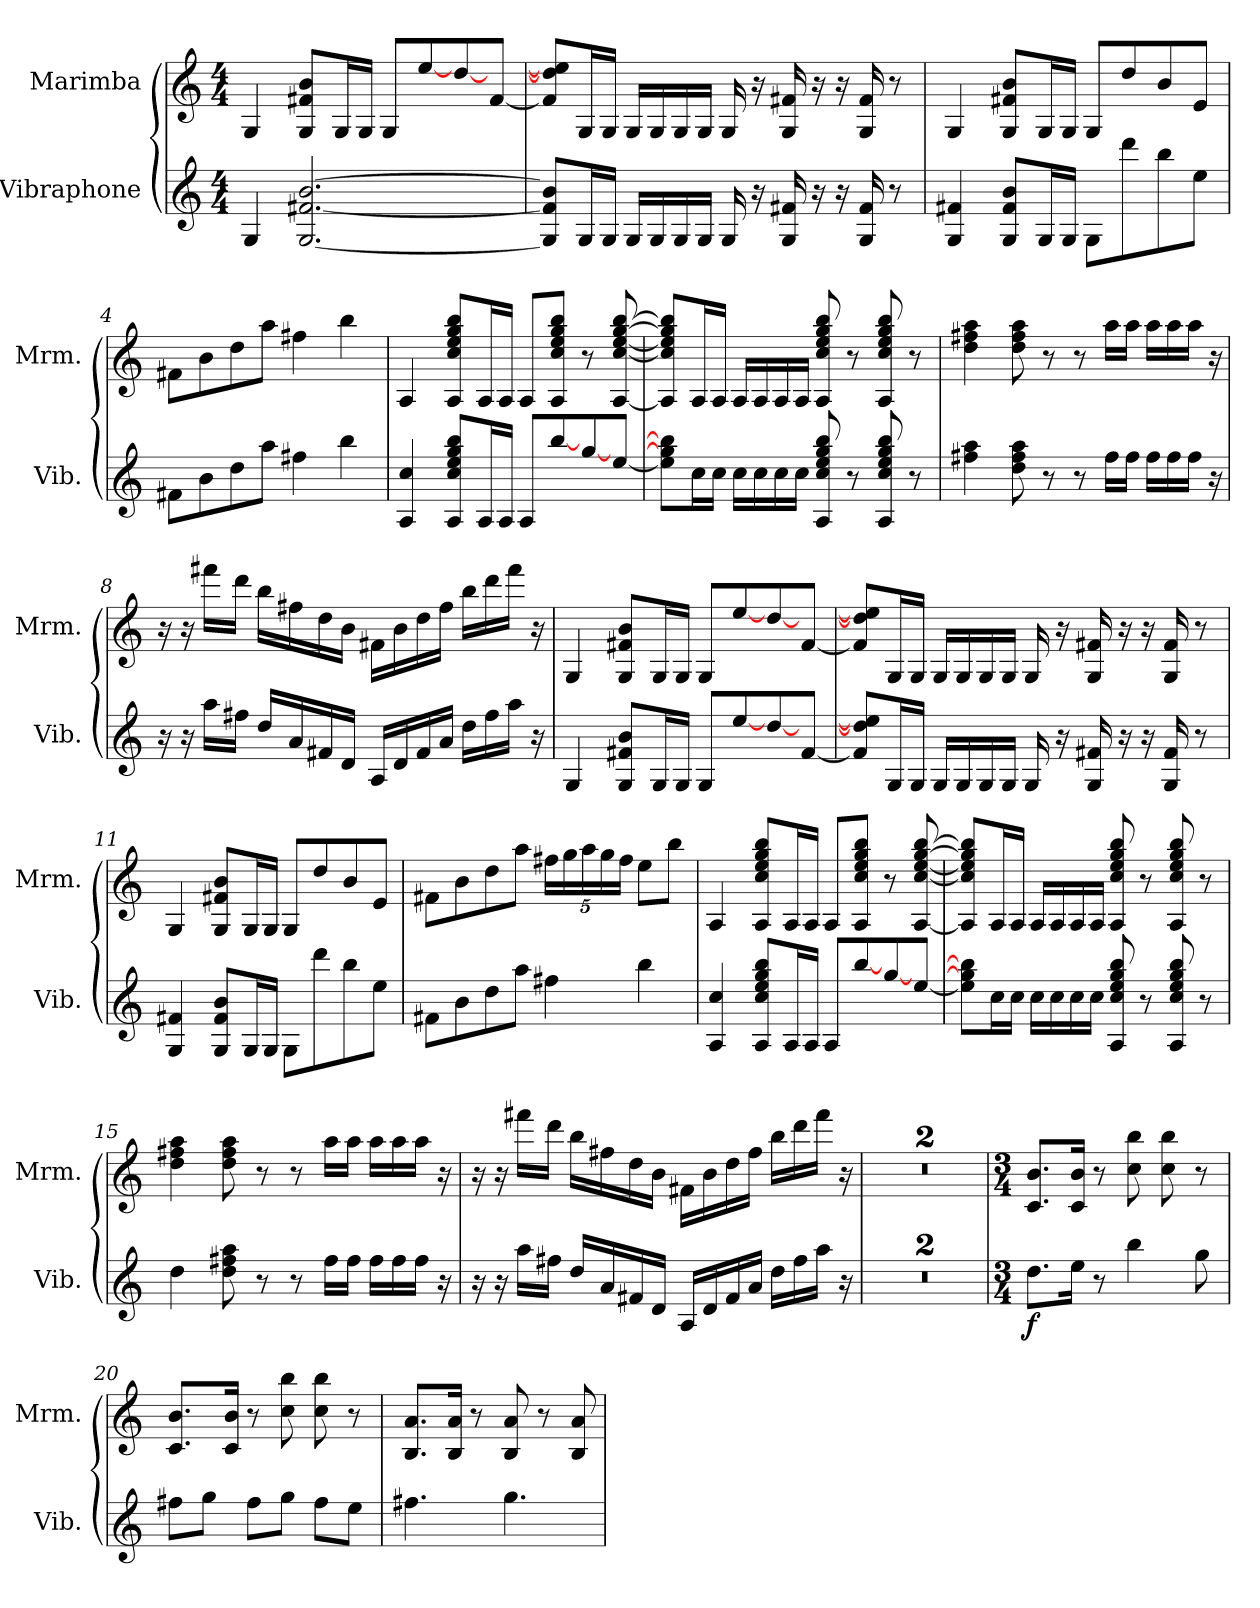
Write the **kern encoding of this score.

**kern	**dynam	**kern	**dynam
*part2	*part2	*part1	*part1
*staff2	*staff2	*staff1	*staff1
*I"Vibraphone	*	*I"Marimba	*
*I'Vib.	*	*I'Mrm.	*
*clefG2	*	*clefG2	*
*k[]	*	*k[]	*
*M4/4	*	*M4/4	*
=1	=1	=1	=1
!	!	!	!LO:DY:a
4G/	.	4G/	M.M. = 170
[2.G/ [2.f#X/ [2.b/	.	8G/ 8f#X/ 8b/L	.
.	.	16G/L	.
.	.	16G/JJ	.
.	.	8G/L	.
.	.	[8ee/	.
.	.	[8dd/	.
.	.	[8f#/J	.
=2	=2	=2	=2
8G]/ 8f#]/ 8b]/L	.	8f#]/ 8dd]/ 8ee]/L	.
16G/L	.	16G/L	.
16G/JJ	.	16G/JJ	.
16G/LL	.	16G/LL	.
16G/	.	16G/	.
16G/	.	16G/	.
16G/JJ	.	16G/JJ	.
16G/	.	16G/	.
16r	.	16r	.
16G/ 16f#X/	.	16G/ 16f#X/	.
16r	.	16r	.
16r	.	16r	.
16G/ 16f#/	.	16G/ 16f#/	.
8r	.	8r	.
!!LO:LB:g=z
=3	=3	=3	=3
4G/ 4f#X/	.	4G/	.
8G/ 8f#/ 8b/L	.	8G/ 8f#X/ 8b/L	.
16G/L	.	16G/L	.
16G/JJ	.	16G/JJ	.
8G\L	.	8G/L	.
8ddd\	.	8dd/	.
8bb\	.	8b/	.
8ee\J	.	8e/J	.
=4	=4	=4	=4
8f#X\L	.	8f#X\L	.
8b\	.	8b\	.
8dd\	.	8dd\	.
8aa\J	.	8aa\J	.
4ff#X\	.	4ff#X\	.
4bb\	.	4bb\	.
=5	=5	=5	=5
4A/ 4cc/	.	4A/	.
8A/ 8cc/ 8ee/ 8gg/ 8bb/L	.	8A/ 8cc/ 8ee/ 8gg/ 8bb/L	.
16A/L	.	16A/L	.
16A/JJ	.	16A/JJ	.
8A/L	.	8A/L	.
[8bb/	.	8A/ 8cc/ 8ee/ 8gg/ 8bb/J	.
[8gg/	.	8r	.
[8ee/J	.	[8A/ [8cc/ [8ee/ [8gg/ [8bb/	.
!!LO:PB:g=z
=6	=6	=6	=6
8ee]\ 8gg]\ 8bb]\L	.	8A]/ 8cc]/ 8ee]/ 8gg]/ 8bb]/L	.
16cc\L	.	16A/L	.
16cc\JJ	.	16A/JJ	.
16cc\LL	.	16A/LL	.
16cc\	.	16A/	.
16cc\	.	16A/	.
16cc\JJ	.	16A/JJ	.
8A/ 8cc/ 8ee/ 8gg/ 8bb/	.	8A/ 8cc/ 8ee/ 8gg/ 8bb/	.
8r	.	8r	.
8A/ 8cc/ 8ee/ 8gg/ 8bb/	.	8A/ 8cc/ 8ee/ 8gg/ 8bb/	.
8r	.	8r	.
=7	=7	=7	=7
4ff#X\ 4aa\	.	4dd\ 4ff#X\ 4aa\	.
8dd\ 8ff#\ 8aa\	.	8dd\ 8ff#\ 8aa\	.
8r	.	8r	.
8r	.	8r	.
16ff#\LL	.	16aa\LL	.
16ff#\JJ	.	16aa\JJ	.
16ff#\LL	.	16aa\LL	.
16ff#\	.	16aa\	.
16ff#\JJ	.	16aa\JJ	.
16r	.	16r	.
!!LO:LB:g=z
=8	=8	=8	=8
16r	.	16r	.
16r	.	16r	.
16aa\LL	.	16fff#X\LL	.
16ff#X\JJ	.	16ddd\JJ	.
16dd/LL	.	16bb\LL	.
16a/	.	16ff#X\	.
16f#X/	.	16dd\	.
16d/JJ	.	16b\JJ	.
16A/LL	.	16f#X\LL	.
16d/	.	16b\	.
16f#/	.	16dd\	.
16a/JJ	.	16ff#\JJ	.
16dd\LL	.	16bb\LL	.
16ff#\	.	16ddd\	.
16aa\JJ	.	16fff#\JJ	.
16r	.	16r	.
=9	=9	=9	=9
4G/	.	4G/	.
8G/ 8f#X/ 8b/L	.	8G/ 8f#X/ 8b/L	.
16G/L	.	16G/L	.
16G/JJ	.	16G/JJ	.
8G/L	.	8G/L	.
[8ee/	.	[8ee/	.
[8dd/	.	[8dd/	.
[8f#/J	.	[8f#/J	.
!!LO:PB:g=z
=10	=10	=10	=10
8f#]/ 8dd]/ 8ee]/L	.	8f#]/ 8dd]/ 8ee]/L	.
16G/L	.	16G/L	.
16G/JJ	.	16G/JJ	.
16G/LL	.	16G/LL	.
16G/	.	16G/	.
16G/	.	16G/	.
16G/JJ	.	16G/JJ	.
16G/	.	16G/	.
16r	.	16r	.
16G/ 16f#X/	.	16G/ 16f#X/	.
16r	.	16r	.
16r	.	16r	.
16G/ 16f#/	.	16G/ 16f#/	.
8r	.	8r	.
=11	=11	=11	=11
4G/ 4f#X/	.	4G/	.
8G/ 8f#/ 8b/L	.	8G/ 8f#X/ 8b/L	.
16G/L	.	16G/L	.
16G/JJ	.	16G/JJ	.
8G\L	.	8G/L	.
8ddd\	.	8dd/	.
8bb\	.	8b/	.
8ee\J	.	8e/J	.
!!LO:LB:g=z
=12	=12	=12	=12
8f#X\L	.	8f#X\L	.
8b\	.	8b\	.
8dd\	.	8dd\	.
8aa\J	.	8aa\J	.
*	*	*Xbrackettup	*
4ff#X\	.	20ff#X\LL	.
.	.	20gg\	.
.	.	20aa\	.
.	.	20gg\	.
.	.	20ff#\JJ	.
4bb\	.	8ee\L	.
.	.	8bb\J	.
=13	=13	=13	=13
4A/ 4cc/	.	4A/	.
8A/ 8cc/ 8ee/ 8gg/ 8bb/L	.	8A/ 8cc/ 8ee/ 8gg/ 8bb/L	.
16A/L	.	16A/L	.
16A/JJ	.	16A/JJ	.
8A/L	.	8A/L	.
[8bb/	.	8A/ 8cc/ 8ee/ 8gg/ 8bb/J	.
[8gg/	.	8r	.
[8ee/J	.	[8A/ [8cc/ [8ee/ [8gg/ [8bb/	.
!!LO:PB:g=z
=14	=14	=14	=14
8ee]\ 8gg]\ 8bb]\L	.	8A]/ 8cc]/ 8ee]/ 8gg]/ 8bb]/L	.
16cc\L	.	16A/L	.
16cc\JJ	.	16A/JJ	.
16cc\LL	.	16A/LL	.
16cc\	.	16A/	.
16cc\	.	16A/	.
16cc\JJ	.	16A/JJ	.
8A/ 8cc/ 8ee/ 8gg/ 8bb/	.	8A/ 8cc/ 8ee/ 8gg/ 8bb/	.
8r	.	8r	.
8A/ 8cc/ 8ee/ 8gg/ 8bb/	.	8A/ 8cc/ 8ee/ 8gg/ 8bb/	.
8r	.	8r	.
=15	=15	=15	=15
4dd\	.	4dd\ 4ff#X\ 4aa\	.
8dd\ 8ff#X\ 8aa\	.	8dd\ 8ff#\ 8aa\	.
8r	.	8r	.
8r	.	8r	.
16ff#\LL	.	16aa\LL	.
16ff#\JJ	.	16aa\JJ	.
16ff#\LL	.	16aa\LL	.
16ff#\	.	16aa\	.
16ff#\JJ	.	16aa\JJ	.
16r	.	16r	.
!!LO:LB:g=z
=16	=16	=16	=16
16r	.	16r	.
16r	.	16r	.
16aa\LL	.	16fff#X\LL	.
16ff#X\JJ	.	16ddd\JJ	.
16dd/LL	.	16bb\LL	.
16a/	.	16ff#X\	.
16f#X/	.	16dd\	.
16d/JJ	.	16b\JJ	.
16A/LL	.	16f#X\LL	.
16d/	.	16b\	.
16f#/	.	16dd\	.
16a/JJ	.	16ff#\JJ	.
16dd\LL	.	16bb\LL	.
16ff#\	.	16ddd\	.
16aa\JJ	.	16fff#\JJ	.
16r	.	16r	.
=17	=17	=17	=17
1r	.	1r	.
!!LO:PB:g=z
=18	=18	=18	=18
1r	.	1r	.
=19	=19	=19	=19
*M3/4	*	*M3/4	*
!	!LO:DY:b	!	!
8.dd\L	f	8.c/ 8.b/L	.
16ee\Jk	.	16c/ 16b/Jk	.
8r	.	8r	.
4bb\	.	8cc\ 8bb\	.
.	.	8cc\ 8bb\	.
8gg\	.	8r	.
=20	=20	=20	=20
8ff#X\L	.	8.c/ 8.b/L	.
8gg\J	.	.	.
.	.	16c/ 16b/Jk	.
8ff#\L	.	8r	.
8gg\J	.	8cc\ 8bb\	.
8ff#\L	.	8cc\ 8bb\	.
8ee\J	.	8r	.
=21	=21	=21	=21
4.ff#X\	.	8.B/ 8.a/L	.
.	.	16B/ 16a/Jk	.
.	.	8r	.
4.gg\	.	8B/ 8a/	.
.	.	8r	.
.	.	8B/ 8a/	.
=	=	=	=
*-	*-	*-	*-
